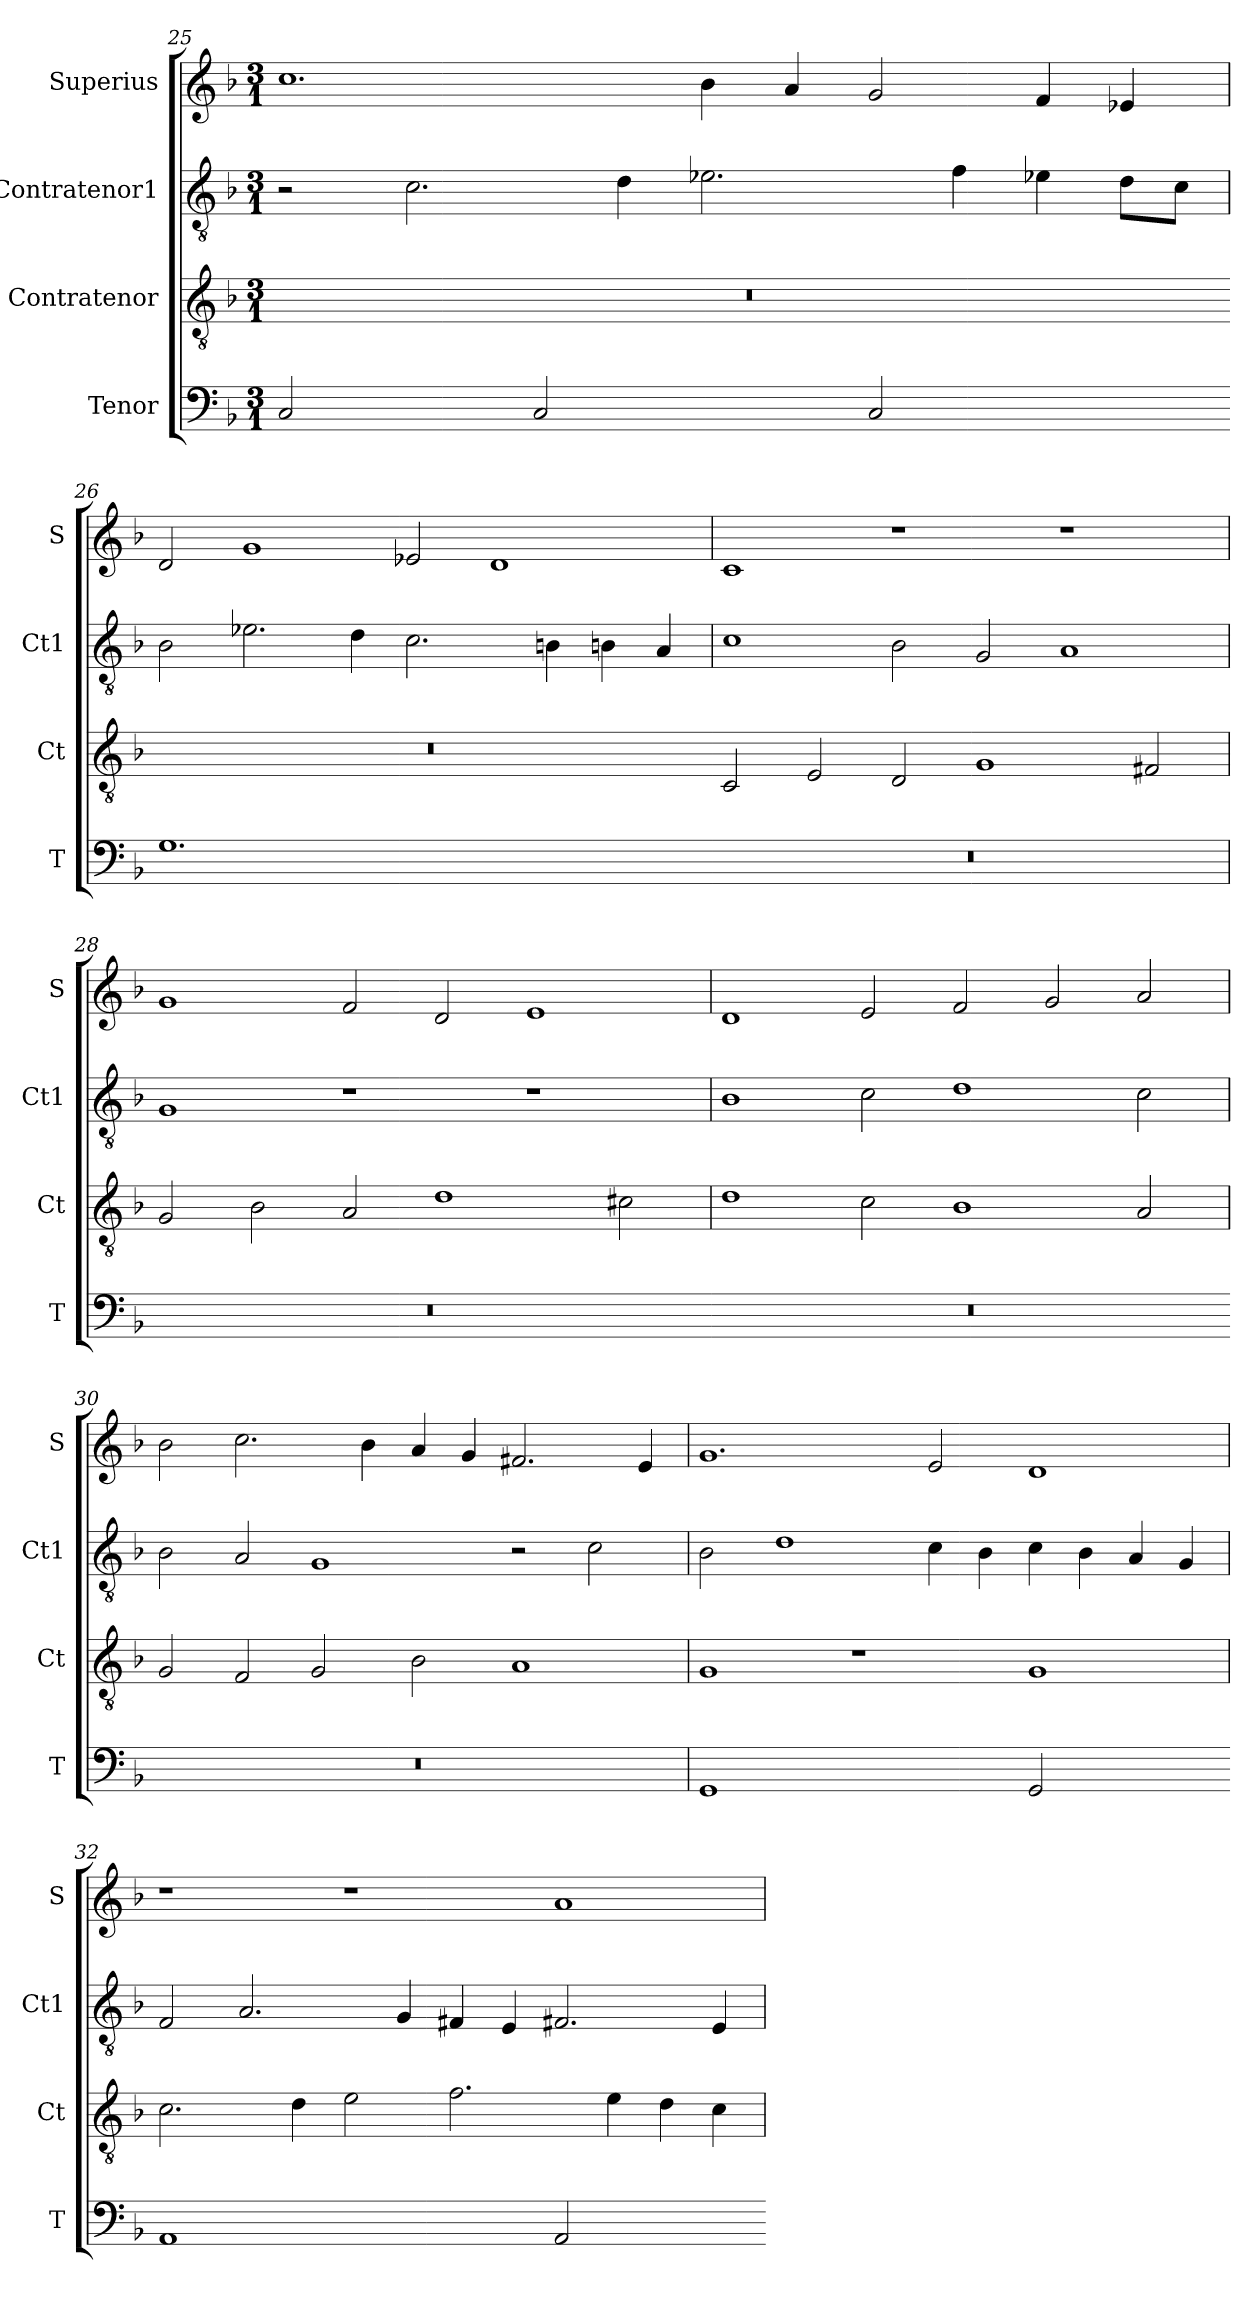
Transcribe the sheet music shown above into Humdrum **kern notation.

**kern	**kern	**kern	**kern
*part4	*part3	*part2	*part1
*staff4	*staff3	*staff2	*staff1
*I"Tenor	*I"Contratenor	*I"Contratenor1	*I"Superius
*I'T	*I'Ct	*I'Ct1	*I'S
*clefF4	*clefGv2	*clefGv2	*clefG2
*k[b-]	*k[b-]	*k[b-]	*k[b-]
*M3/1	*M3/1	*M3/1	*M3/1
=25	=25	=25	=25
!LO:N:vis=2	!	!	!
1C	0.r	2r	1.cc
.	.	2.c\	.
!LO:N:vis=2	!	!	!
1C	.	.	.
.	.	4d\	.
.	.	2.e-X\	4b-\
.	.	.	4a/
!LO:N:vis=2	!	!	!
1C	.	.	2g/
.	.	4f\	.
.	.	4e-X\	4f/
.	.	8d\L	4e-X/
.	.	8c\J	.
=26-	=26	=26	=26
!LO:N:vis=1.	!	!	!
0.G	0.r	2B-\	2d/
.	.	2.e-X\	1g
.	.	4d\	.
.	.	2.c\	2e-X/
.	.	.	1d
.	.	4Bn\	.
.	.	4Bn\	.
.	.	4A/	.
=27-	=27	=27	=27
!LO:N:vis=1.	!	!	!
0.r	2C/	1c	1c
.	2E/	.	.
.	2D/	2B-\	1r
.	1G	2G/	.
.	.	1A	1r
.	2F#X/	.	.
=28	=28	=28	=28
!LO:N:vis=1.	!	!	!
0.r	2G/	1G	1g
.	2B-\	.	.
.	2A/	1r	2f/
.	1d	.	2d/
.	.	1r	1e
.	2c#X\	.	.
=29-	=29	=29	=29
!LO:N:vis=1.	!	!	!
0.r	1d	1B-	1d
.	2c\	2c\	2e/
.	1B-	1d	2f/
.	.	.	2g/
.	2A/	2c\	2a/
=30-	=30	=30	=30
!LO:N:vis=1.	!	!	!
0.r	2G/	2B-\	2b-\
.	2F/	2A/	2.cc\
.	2G/	1G	.
.	.	.	4b-\
.	2B-\	.	4a/
.	.	.	4g/
.	1A	2r	2.f#X/
.	.	2c\	.
.	.	.	4e/
=31	=31	=31	=31
!LO:N:vis=1	!	!	!
0GG	1G	2B-\	1.g
.	.	1d	.
.	1r	.	.
.	.	4c\	2e/
.	.	4B-\	.
!LO:N:vis=2	!	!	!
1GG	1G	4c\	1d
.	.	4B-\	.
.	.	4A/	.
.	.	4G/	.
=32-	=32	=32	=32
!LO:N:vis=1	!	!	!
0AA	2.c\	2F/	1r
.	.	2.A/	.
.	4d\	.	.
.	2e\	.	1r
.	.	4G/	.
.	2.f\	4F#X/	.
.	.	4E/	.
!LO:N:vis=2	!	!	!
1AA	.	2.F#X/	1a
.	4e\	.	.
.	4d\	.	.
.	4c\	4E/	.
=-	=	=	=
*-	*-	*-	*-
